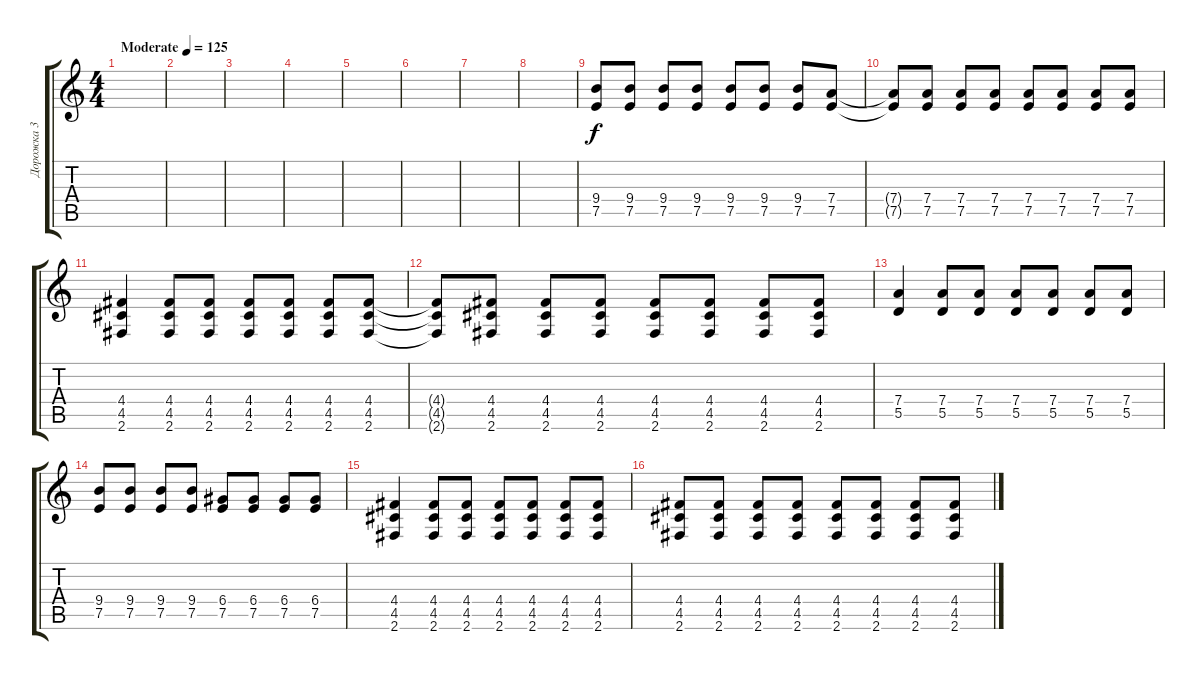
\track ("Дорожка 3" "Дорожка 3") {instrument distortionguitar}
\staff {score tabs}
\tuning (E4 B3 G3 D3 A2 E2) {hide}
\ts (4 4)
\tempo (125 "Moderate")
\clef g2
\ks c
|
|
|
|
|
|
|
|
(9.4 7.5).8 (9.4 7.5).8 (9.4 7.5).8 (9.4 7.5).8 (9.4 7.5).8 (9.4 7.5).8 (9.4 7.5).8 (7.4 7.5).8 |
(7.4{t} 7.5{t}).8 (7.4 7.5).8 (7.4 7.5).8 (7.4 7.5).8 (7.4 7.5).8 (7.4 7.5).8 (7.4 7.5).8 (7.4 7.5).8 |
(4.4 4.5 2.6).4 (4.4 4.5 2.6).8 (4.4 4.5 2.6).8 (4.4 4.5 2.6).8 (4.4 4.5 2.6).8 (4.4 4.5 2.6).8 (4.4 4.5 2.6).8 |
(4.4{t} 4.5{t} 2.6{t}).8 (4.4 4.5 2.6).8 (4.4 4.5 2.6).8 (4.4 4.5 2.6).8 (4.4 4.5 2.6).8 (4.4 4.5 2.6).8 (4.4 4.5 2.6).8 (4.4 4.5 2.6).8 |
(7.4 5.5).4 (7.4 5.5).8 (7.4 5.5).8 (7.4 5.5).8 (7.4 5.5).8 (7.4 5.5).8 (7.4 5.5).8 |
(9.4 7.5).8 (9.4 7.5).8 (9.4 7.5).8 (9.4 7.5).8 (6.4 7.5).8 (6.4 7.5).8 (6.4 7.5).8 (6.4 7.5).8 |
(4.4 4.5 2.6).4 (4.4 4.5 2.6).8 (4.4 4.5 2.6).8 (4.4 4.5 2.6).8 (4.4 4.5 2.6).8 (4.4 4.5 2.6).8 (4.4 4.5 2.6).8 |
(4.4 4.5 2.6).8 (4.4 4.5 2.6).8 (4.4 4.5 2.6).8 (4.4 4.5 2.6).8 (4.4 4.5 2.6).8 (4.4 4.5 2.6).8 (4.4 4.5 2.6).8 (4.4 4.5 2.6).8
